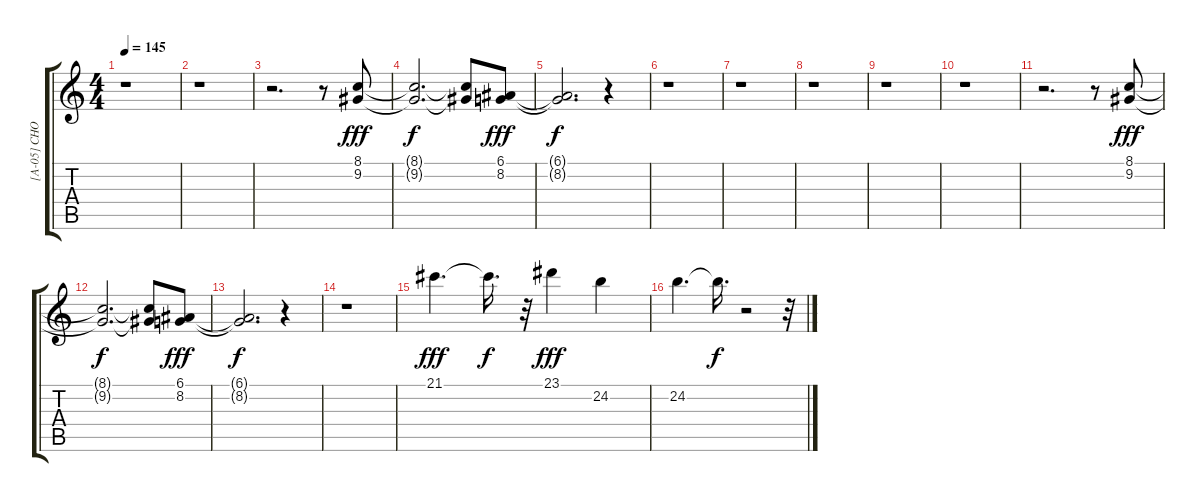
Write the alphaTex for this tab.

\track ("[A-05] CHORUS" "[A-05] CHO") {instrument voiceoohs}
\staff {score tabs}
\tuning (E4 B3 G3 D3 A2 E2) {hide}
\ts (4 4)
\tempo 145
\clef g2
\ks c
r.1{dy fff} |
r.1 |
r.2{d} r.8 (8.1 9.2).8 |
(8.1{t} 9.2{t}).2{d dy f} (8.1{t} 9.2{t}).8 (6.1 8.2).8{dy fff} |
(6.1{t} 8.2{t}).2{d dy f} r.4 |
r.1 |
r.1 |
r.1 |
r.1 |
r.1 |
r.2{d} r.8 (8.1 9.2).8{dy fff} |
(8.1{t} 9.2{t}).2{d dy f} (8.1{t} 9.2{t}).8 (6.1 8.2).8{dy fff} |
(6.1{t} 8.2{t}).2{d dy f} r.4 |
r.1 |
21.1.4{d dy fff} 21.1{t}.16{d dy f} r.32 23.1.4{dy fff} 24.2.4 |
24.2.4{d} 24.2{t}.16{d dy f} r.2 r.32
